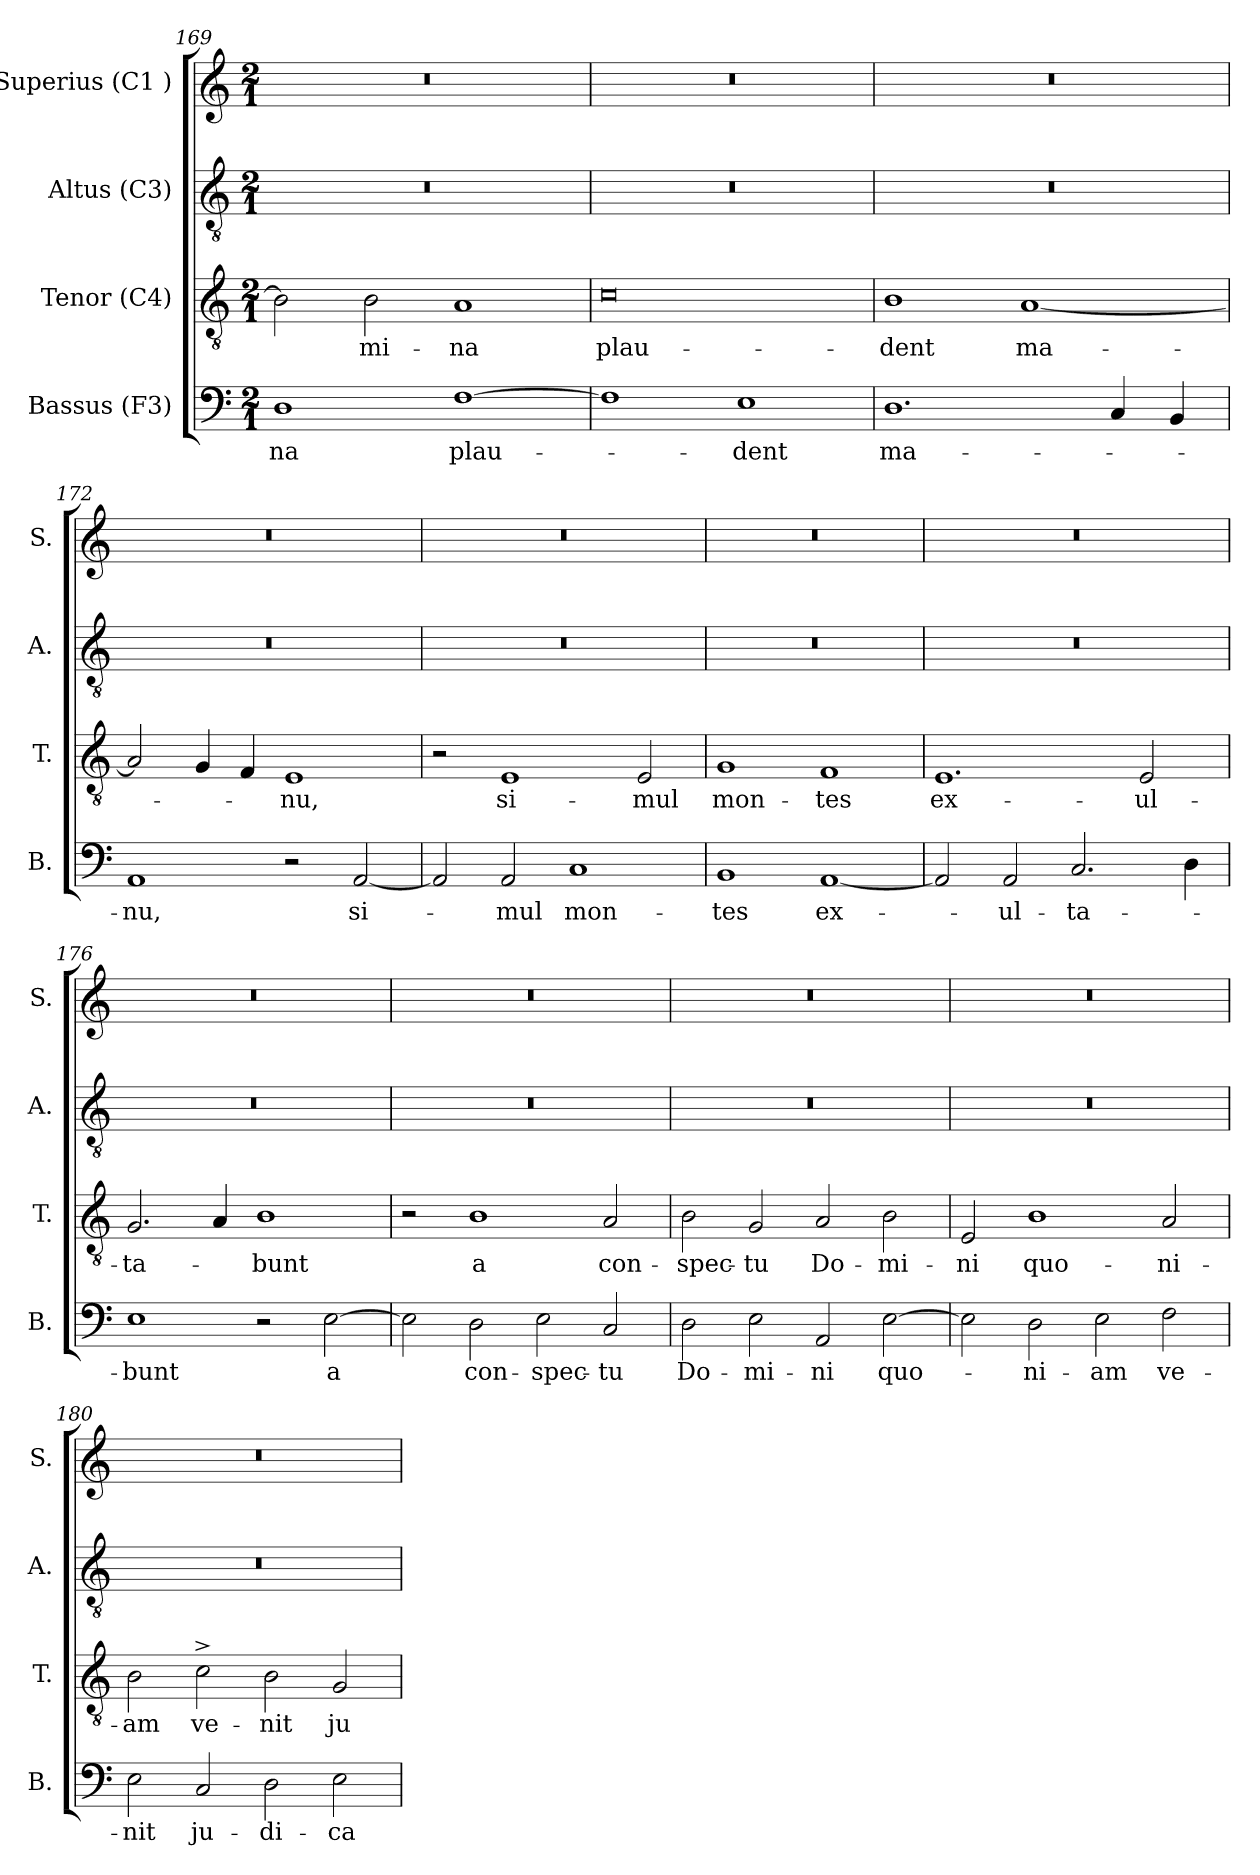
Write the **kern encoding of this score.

**kern	**text	**kern	**text	**kern	**kern
*part4	*part4	*part3	*part3	*part2	*part1
*staff4	*staff4	*staff3	*staff3	*staff2	*staff1
*I"Bassus (F3)	*	*I"Tenor (C4)	*	*I"Altus (C3)	*I"Superius (C1 )
*I'B.	*	*I'T.	*	*I'A.	*I'S.
!!LO:LB:g=z
*clefF4	*	*clefGv2	*	*clefGv2	*clefG2
*k[]	*	*k[]	*	*k[]	*k[]
*M2/1	*	*M2/1	*	*M2/1	*M2/1
=169	=169	=169	=169	=169	=169
!	!LO:LY:b	!	!	!	!
1D	-na	2B\]	.	0r	0r
!	!	!	!LO:LY:b	!	!
.	.	2B\	-mi-	.	.
!	!LO:LY:b	!	!LO:LY:b	!	!
[1F	plau-	1A	-na	.	.
=170	=170	=170	=170	=170	=170
!	!	!	!LO:LY:b	!	!
1F]	.	0c	plau-	0r	0r
!	!LO:LY:b	!	!	!	!
1E	-dent	.	.	.	.
=171	=171	=171	=171	=171	=171
!	!LO:LY:b	!	!LO:LY:b	!	!
1.D	ma-	1B	-dent	0r	0r
!	!	!	!LO:LY:b	!	!
.	.	[1A	ma-	.	.
4C/	.	.	.	.	.
4BB/	.	.	.	.	.
=172	=172	=172	=172	=172	=172
!	!LO:LY:b	!	!	!	!
1AA	-nu,	2A/]	.	0r	0r
.	.	4G/	.	.	.
.	.	4F/	.	.	.
!	!	!	!LO:LY:b	!	!
2r	.	1E	-nu,	.	.
!	!LO:LY:b	!	!	!	!
[2AA/	si-	.	.	.	.
=173	=173	=173	=173	=173	=173
2AA/]	.	2r	.	0r	0r
!	!LO:LY:b	!	!LO:LY:b	!	!
2AA/	-mul	1E	si-	.	.
!	!LO:LY:b	!	!	!	!
1C	mon-	.	.	.	.
!	!	!	!LO:LY:b	!	!
.	.	2E/	-mul	.	.
=174	=174	=174	=174	=174	=174
!	!LO:LY:b	!	!LO:LY:b	!	!
1BB	-tes	1G	mon-	0r	0r
!	!LO:LY:b	!	!LO:LY:b	!	!
[1AA	ex-	1F	-tes	.	.
!!LO:PB:g=z
=175	=175	=175	=175	=175	=175
!	!	!	!LO:LY:b	!	!
2AA/]	.	1.E	ex-	0r	0r
!	!LO:LY:b	!	!	!	!
2AA/	-ul-	.	.	.	.
!	!LO:LY:b	!	!	!	!
2.C/	-ta-	.	.	.	.
!	!	!	!LO:LY:b	!	!
.	.	2E/	-ul-	.	.
4D\	.	.	.	.	.
=176	=176	=176	=176	=176	=176
!	!LO:LY:b	!	!LO:LY:b	!	!
1E	-bunt	2.G/	-ta-	0r	0r
.	.	4A/	.	.	.
!	!	!	!LO:LY:b	!	!
2r	.	1B	-bunt	.	.
!	!LO:LY:b	!	!	!	!
[2E\	a	.	.	.	.
=177	=177	=177	=177	=177	=177
2E\]	.	2r	.	0r	0r
!	!LO:LY:b	!	!LO:LY:b	!	!
2D\	con-	1B	a	.	.
!	!LO:LY:b	!	!	!	!
2E\	-spec-	.	.	.	.
!	!LO:LY:b	!	!LO:LY:b	!	!
2C/	-tu	2A/	con-	.	.
=178	=178	=178	=178	=178	=178
!	!LO:LY:b	!	!LO:LY:b	!	!
2D\	Do-	2B\	-spec-	0r	0r
!	!LO:LY:b	!	!LO:LY:b	!	!
2E\	-mi-	2G/	-tu	.	.
!	!LO:LY:b	!	!LO:LY:b	!	!
2AA/	-ni	2A/	Do-	.	.
!	!LO:LY:b	!	!LO:LY:b	!	!
[2E\	quo-	2B\	-mi-	.	.
=179	=179	=179	=179	=179	=179
!	!	!	!LO:LY:b	!	!
2E\]	.	2E/	-ni	0r	0r
!	!LO:LY:b	!	!LO:LY:b	!	!
2D\	-ni-	1B	quo-	.	.
!	!LO:LY:b	!	!	!	!
2E\	-am	.	.	.	.
!	!LO:LY:b	!	!LO:LY:b	!	!
2F\	ve-	2A/	-ni-	.	.
!!LO:LB:g=z
=180	=180	=180	=180	=180	=180
!	!LO:LY:b	!	!LO:LY:b	!	!
2E\	-nit	2B\	-am	0r	0r
!	!LO:LY:b	!	!LO:LY:b	!	!
2C/	ju-	2c^>\	ve-	.	.
!	!LO:LY:b	!	!LO:LY:b	!	!
2D\	-di-	2B\	-nit	.	.
!	!LO:LY:b	!	!LO:LY:b	!	!
2E\	-ca-	2G/	ju-	.	.
=	=	=	=	=	=
*-	*-	*-	*-	*-	*-
